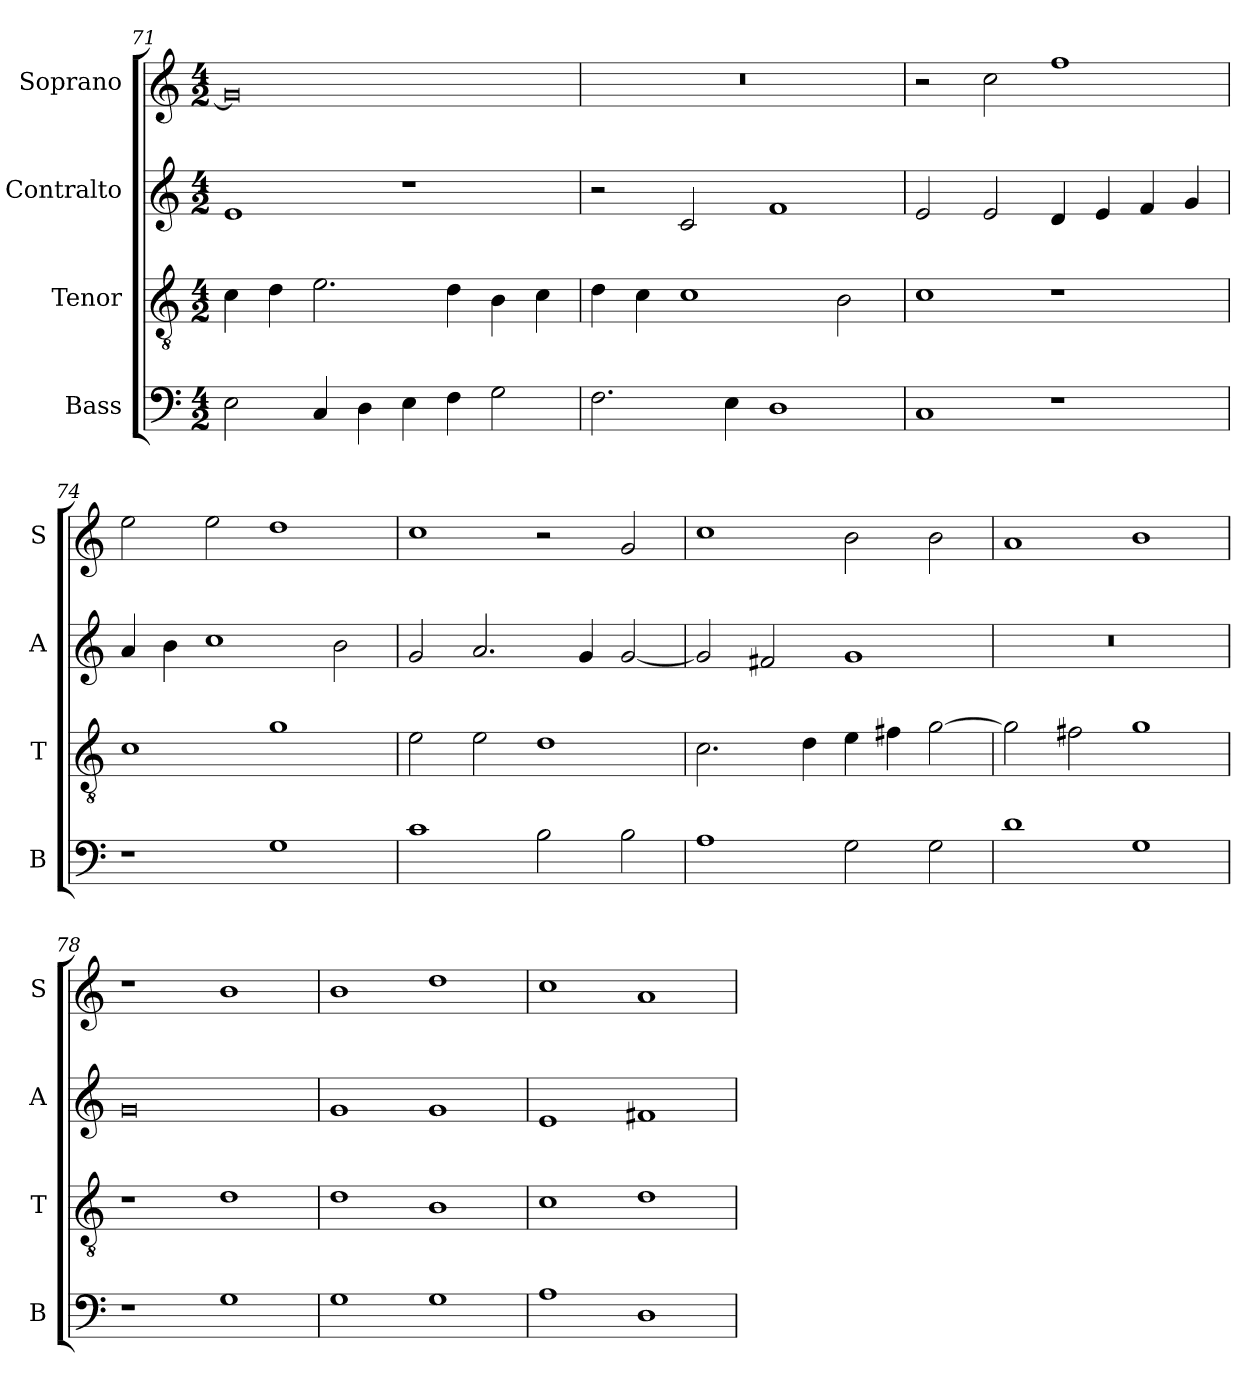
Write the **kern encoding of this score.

**kern	**kern	**kern	**kern
*part4	*part3	*part2	*part1
*staff4	*staff3	*staff2	*staff1
*I"Bass	*I"Tenor	*I"Contralto	*I"Soprano
*I'B	*I'T	*I'A	*I'S
*clefF4	*clefGv2	*clefG2	*clefG2
*k[]	*k[]	*k[]	*k[]
*G:mix	*G:mix	*G:mix	*G:mix
*M4/2	*M4/2	*M4/2	*M4/2
=71	=71	=71	=71
2E	4c	1e	0g]
.	4d	.	.
4C	2.e	.	.
4D	.	.	.
4E	.	1r	.
4F	4d	.	.
2G	4B	.	.
.	4c	.	.
=72	=72	=72	=72
2.F	4d	2r	0r
.	4c	.	.
.	1c	2c	.
4E	.	.	.
1D	.	1f	.
.	2B	.	.
=73	=73	=73	=73
1C	1c	2e	2r
.	.	2e	2cc
1r	1r	4d	1ff
.	.	4e	.
.	.	4f	.
.	.	4g	.
=74	=74	=74	=74
1r	1c	4a	2ee
.	.	4b	.
.	.	1cc	2ee
1G	1g	.	1dd
.	.	2b	.
=75	=75	=75	=75
1c	2e	2g	1cc
.	2e	2.a	.
2B	1d	.	2r
.	.	4g	.
2B	.	[2g	2g
=76	=76	=76	=76
1A	2.c	2g]	1cc
.	.	2f#X	.
.	4d	.	.
2G	4e	1g	2b
.	4f#X	.	.
2G	[2g	.	2b
=77	=77	=77	=77
1d	2g]	0r	1a
.	2f#X	.	.
1G	1g	.	1b
=78	=78	=78	=78
1r	1r	0g	1r
1G	1d	.	1b
=79	=79	=79	=79
1G	1d	1g	1b
1G	1B	1g	1dd
=80	=80	=80	=80
1A	1c	1e	1cc
1D	1d	1f#X	1a
=	=	=	=
*-	*-	*-	*-
